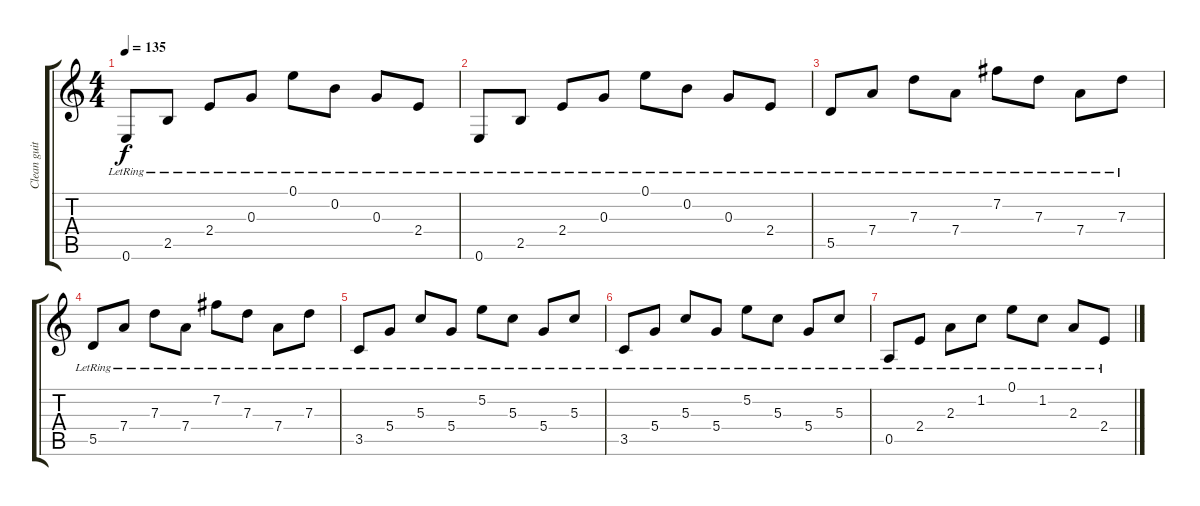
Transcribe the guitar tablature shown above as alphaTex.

\track ("Clean guitar (effect)" "Clean guit") {instrument acousticguitarsteel}
\staff {score tabs}
\tuning (E4 B3 G3 D3 A2 E2) {hide}
\ts (4 4)
\tempo 135
\clef g2
\ks c
0.6{lr}.8{dy f} 2.5{lr}.8 2.4{lr}.8 0.3{lr}.8 0.1{lr}.8 0.2{lr}.8 0.3{lr}.8 2.4{lr}.8 |
0.6{lr}.8 2.5{lr}.8 2.4{lr}.8 0.3{lr}.8 0.1{lr}.8 0.2{lr}.8 0.3{lr}.8 2.4{lr}.8 |
5.5{lr}.8 7.4{lr}.8 7.3{lr}.8 7.4{lr}.8 7.2{lr}.8 7.3{lr}.8 7.4{lr}.8 7.3{lr}.8 |
5.5{lr}.8 7.4{lr}.8 7.3{lr}.8 7.4{lr}.8 7.2{lr}.8 7.3{lr}.8 7.4{lr}.8 7.3{lr}.8 |
3.5{lr}.8 5.4{lr}.8 5.3{lr}.8 5.4{lr}.8 5.2{lr}.8 5.3{lr}.8 5.4{lr}.8 5.3{lr}.8 |
3.5{lr}.8 5.4{lr}.8 5.3{lr}.8 5.4{lr}.8 5.2{lr}.8 5.3{lr}.8 5.4{lr}.8 5.3{lr}.8 |
0.5{lr}.8 2.4{lr}.8 2.3{lr}.8 1.2{lr}.8 0.1{lr}.8 1.2{lr}.8 2.3{lr}.8 2.4{lr}.8
